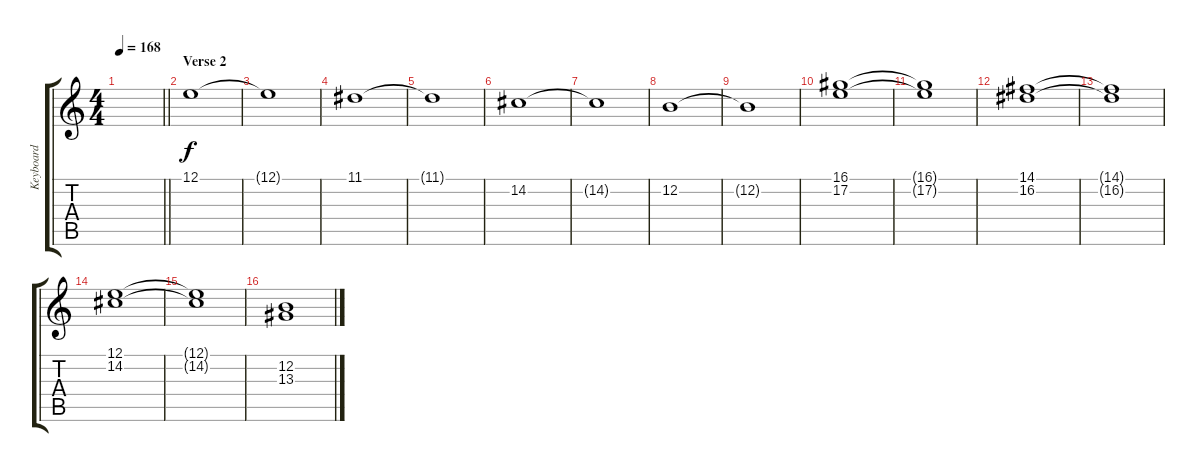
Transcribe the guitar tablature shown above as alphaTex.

\track ("Keyboard" "Keyboard") {instrument pad4choir}
\staff {score tabs}
\tuning (E4 B3 G3 D3 A2 E2) {hide}
\ts (4 4)
\tempo 168
\clef g2
\barLineRight lightlight
\ks c
|
\section ("" "Verse 2")
12.1.1 |
12.1{t}.1 |
11.1.1 |
11.1{t}.1 |
14.2.1 |
14.2{t}.1 |
12.2.1 |
12.2{t}.1 |
(16.1 17.2).1 |
(16.1{t} 17.2{t}).1 |
(14.1 16.2).1 |
(14.1{t} 16.2{t}).1 |
(12.1 14.2).1 |
(12.1{t} 14.2{t}).1 |
(12.2 13.3).1
